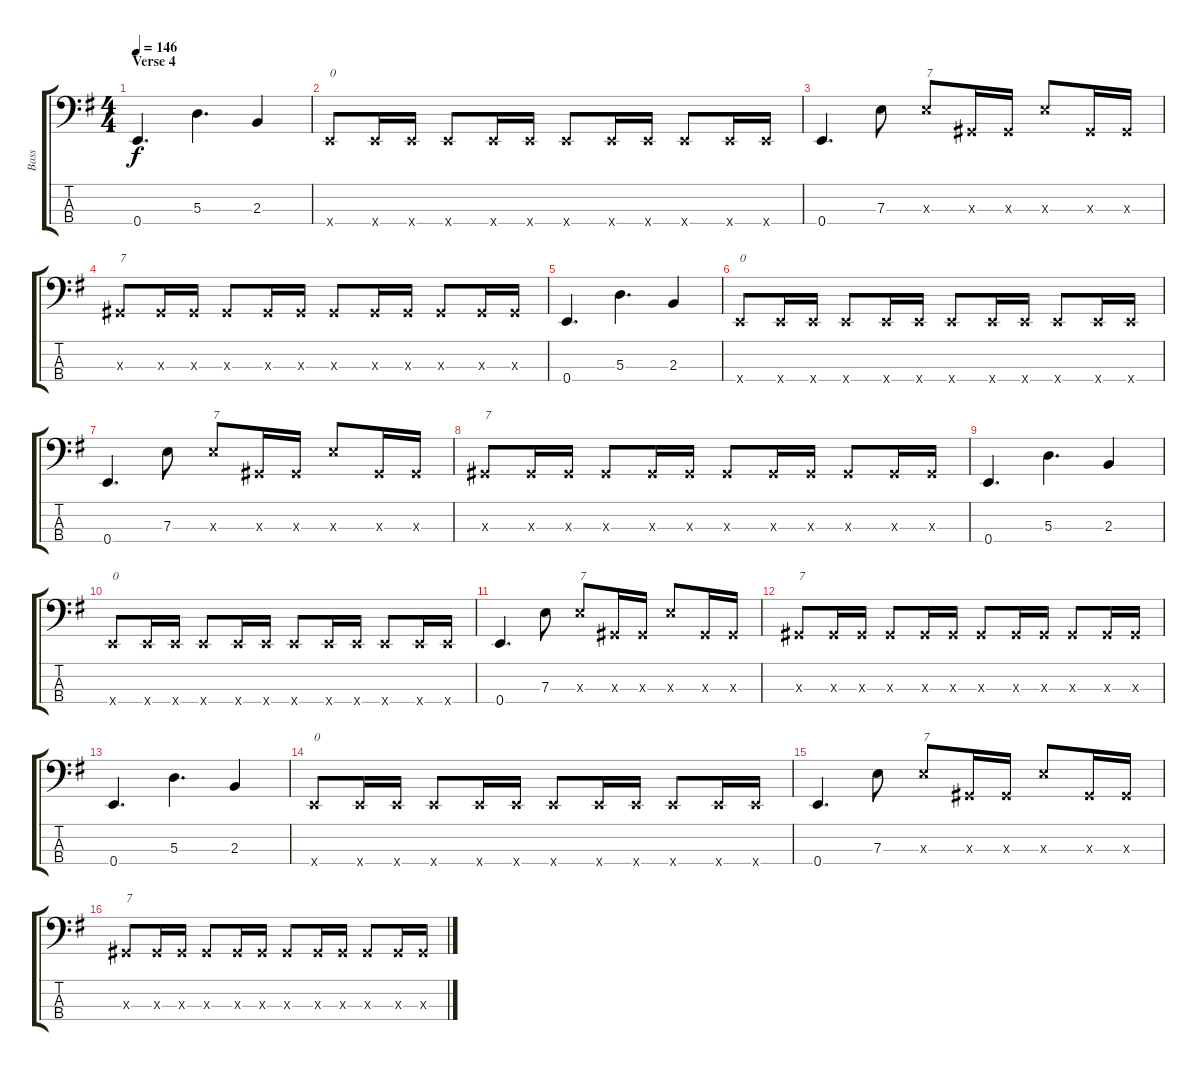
\track ("Bass" "Bass") {instrument electricbassfinger}
\staff {score tabs}
\tuning (G2 D2 A1 E1) {hide}
\ts (4 4)
\section ("" "Verse 4")
\tempo 146
\clef f4
\ks g
0.4.4{d dy f} 5.3.4{d} 2.3.4 |
0.4{x}.8{txt "0"} 0.4{x}.16 0.4{x}.16 0.4{x}.8 0.4{x}.16 0.4{x}.16 0.4{x}.8 0.4{x}.16 0.4{x}.16 0.4{x}.8 0.4{x}.16 0.4{x}.16 |
0.4.4{d} 7.3.8 7.3{x}.8{txt "7"} -1.3{x}.16 -1.3{x}.16 7.3{x}.8 -1.3{x}.16 -1.3{x}.16 |
-1.3{x}.8{txt "7"} -1.3{x}.16 -1.3{x}.16 -1.3{x}.8 -1.3{x}.16 -1.3{x}.16 -1.3{x}.8 -1.3{x}.16 -1.3{x}.16 -1.3{x}.8 -1.3{x}.16 -1.3{x}.16 |
0.4.4{d} 5.3.4{d} 2.3.4 |
0.4{x}.8{txt "0"} 0.4{x}.16 0.4{x}.16 0.4{x}.8 0.4{x}.16 0.4{x}.16 0.4{x}.8 0.4{x}.16 0.4{x}.16 0.4{x}.8 0.4{x}.16 0.4{x}.16 |
0.4.4{d} 7.3.8 7.3{x}.8{txt "7"} -1.3{x}.16 -1.3{x}.16 7.3{x}.8 -1.3{x}.16 -1.3{x}.16 |
-1.3{x}.8{txt "7"} -1.3{x}.16 -1.3{x}.16 -1.3{x}.8 -1.3{x}.16 -1.3{x}.16 -1.3{x}.8 -1.3{x}.16 -1.3{x}.16 -1.3{x}.8 -1.3{x}.16 -1.3{x}.16 |
0.4.4{d} 5.3.4{d} 2.3.4 |
0.4{x}.8{txt "0"} 0.4{x}.16 0.4{x}.16 0.4{x}.8 0.4{x}.16 0.4{x}.16 0.4{x}.8 0.4{x}.16 0.4{x}.16 0.4{x}.8 0.4{x}.16 0.4{x}.16 |
0.4.4{d} 7.3.8 7.3{x}.8{txt "7"} -1.3{x}.16 -1.3{x}.16 7.3{x}.8 -1.3{x}.16 -1.3{x}.16 |
-1.3{x}.8{txt "7"} -1.3{x}.16 -1.3{x}.16 -1.3{x}.8 -1.3{x}.16 -1.3{x}.16 -1.3{x}.8 -1.3{x}.16 -1.3{x}.16 -1.3{x}.8 -1.3{x}.16 -1.3{x}.16 |
0.4.4{d} 5.3.4{d} 2.3.4 |
0.4{x}.8{txt "0"} 0.4{x}.16 0.4{x}.16 0.4{x}.8 0.4{x}.16 0.4{x}.16 0.4{x}.8 0.4{x}.16 0.4{x}.16 0.4{x}.8 0.4{x}.16 0.4{x}.16 |
0.4.4{d} 7.3.8 7.3{x}.8{txt "7"} -1.3{x}.16 -1.3{x}.16 7.3{x}.8 -1.3{x}.16 -1.3{x}.16 |
-1.3{x}.8{txt "7"} -1.3{x}.16 -1.3{x}.16 -1.3{x}.8 -1.3{x}.16 -1.3{x}.16 -1.3{x}.8 -1.3{x}.16 -1.3{x}.16 -1.3{x}.8 -1.3{x}.16 -1.3{x}.16
